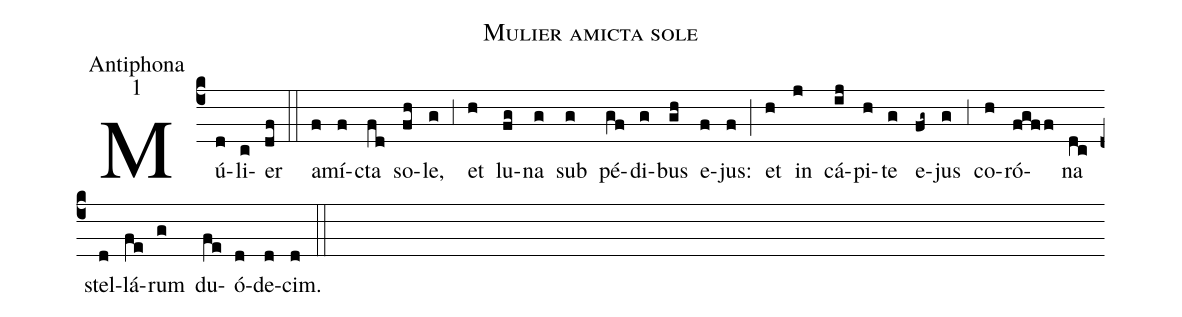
name:Mulier amicta sole;
office-part:Antiphona;
mode:1;
%%
(c4) Mú(d)li(c)er(df) (::)
a(f)mí(f)cta(fd) so(fh)le,(g) (,3) et(h) lu(fg)na(g) sub(g) pé(gf)di(g)bus(gh) e(f)jus:(f) (;) et(h) in(j) cá(ij)pi(h)te(g) e(fg~)jus(g) (,3) co(h)ró(fgff)na(dc) stel(d)lá(fe)rum(g) du(fe)ó(d)de(d)cim.(d) (::)
